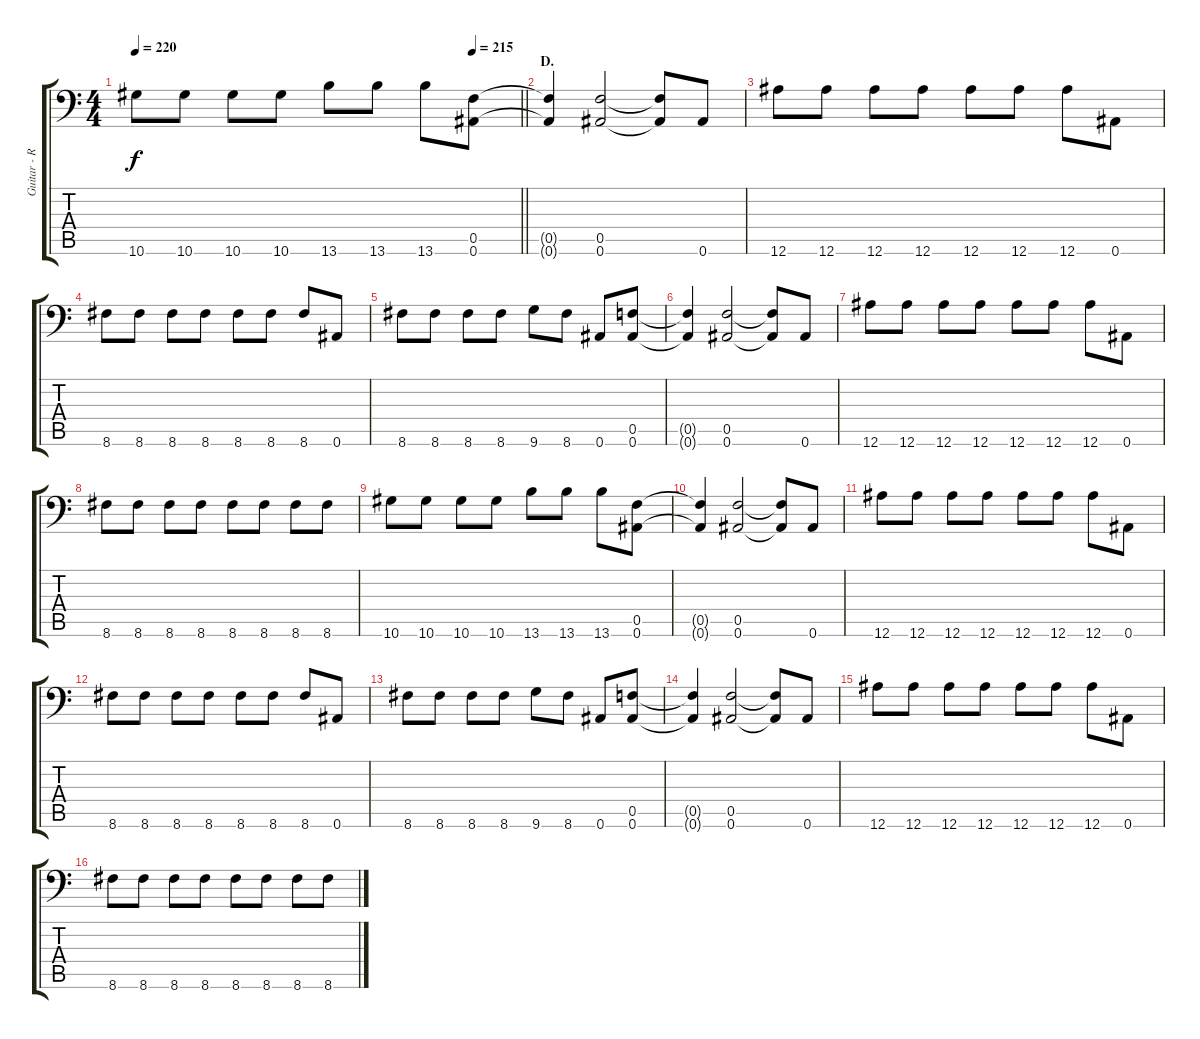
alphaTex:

\track ("Guitar - Right" "Guitar - R") {instrument distortionguitar}
\staff {score tabs}
\tuning (C4 G3 Eb3 Bb2 F2 Bb1) {hide}
\ts (4 4)
\tempo 220
\tempo (215 0.875)
\clef f4
\barLineRight lightlight
\ks c
10.6.8{dy f} 10.6.8 10.6.8 10.6.8 13.6.8 13.6.8 13.6.8 (0.5 0.6).8 |
\section ("" "D.")
(0.5{t} 0.6{t}).4 (0.5 0.6).2 (0.5{t} 0.6{t}).8 0.6.8 |
12.6.8 12.6.8 12.6.8 12.6.8 12.6.8 12.6.8 12.6.8 0.6.8 |
8.6.8 8.6.8 8.6.8 8.6.8 8.6.8 8.6.8 8.6.8 0.6.8 |
8.6.8 8.6.8 8.6.8 8.6.8 9.6.8 8.6.8 0.6.8 (0.5 0.6).8 |
(0.5{t} 0.6{t}).4 (0.5 0.6).2 (0.5{t} 0.6{t}).8 0.6.8 |
12.6.8 12.6.8 12.6.8 12.6.8 12.6.8 12.6.8 12.6.8 0.6.8 |
8.6.8 8.6.8 8.6.8 8.6.8 8.6.8 8.6.8 8.6.8 8.6.8 |
10.6.8 10.6.8 10.6.8 10.6.8 13.6.8 13.6.8 13.6.8 (0.5 0.6).8 |
(0.5{t} 0.6{t}).4 (0.5 0.6).2 (0.5{t} 0.6{t}).8 0.6.8 |
12.6.8 12.6.8 12.6.8 12.6.8 12.6.8 12.6.8 12.6.8 0.6.8 |
8.6.8 8.6.8 8.6.8 8.6.8 8.6.8 8.6.8 8.6.8 0.6.8 |
8.6.8 8.6.8 8.6.8 8.6.8 9.6.8 8.6.8 0.6.8 (0.5 0.6).8 |
(0.5{t} 0.6{t}).4 (0.5 0.6).2 (0.5{t} 0.6{t}).8 0.6.8 |
12.6.8 12.6.8 12.6.8 12.6.8 12.6.8 12.6.8 12.6.8 0.6.8 |
8.6.8 8.6.8 8.6.8 8.6.8 8.6.8 8.6.8 8.6.8 8.6.8
